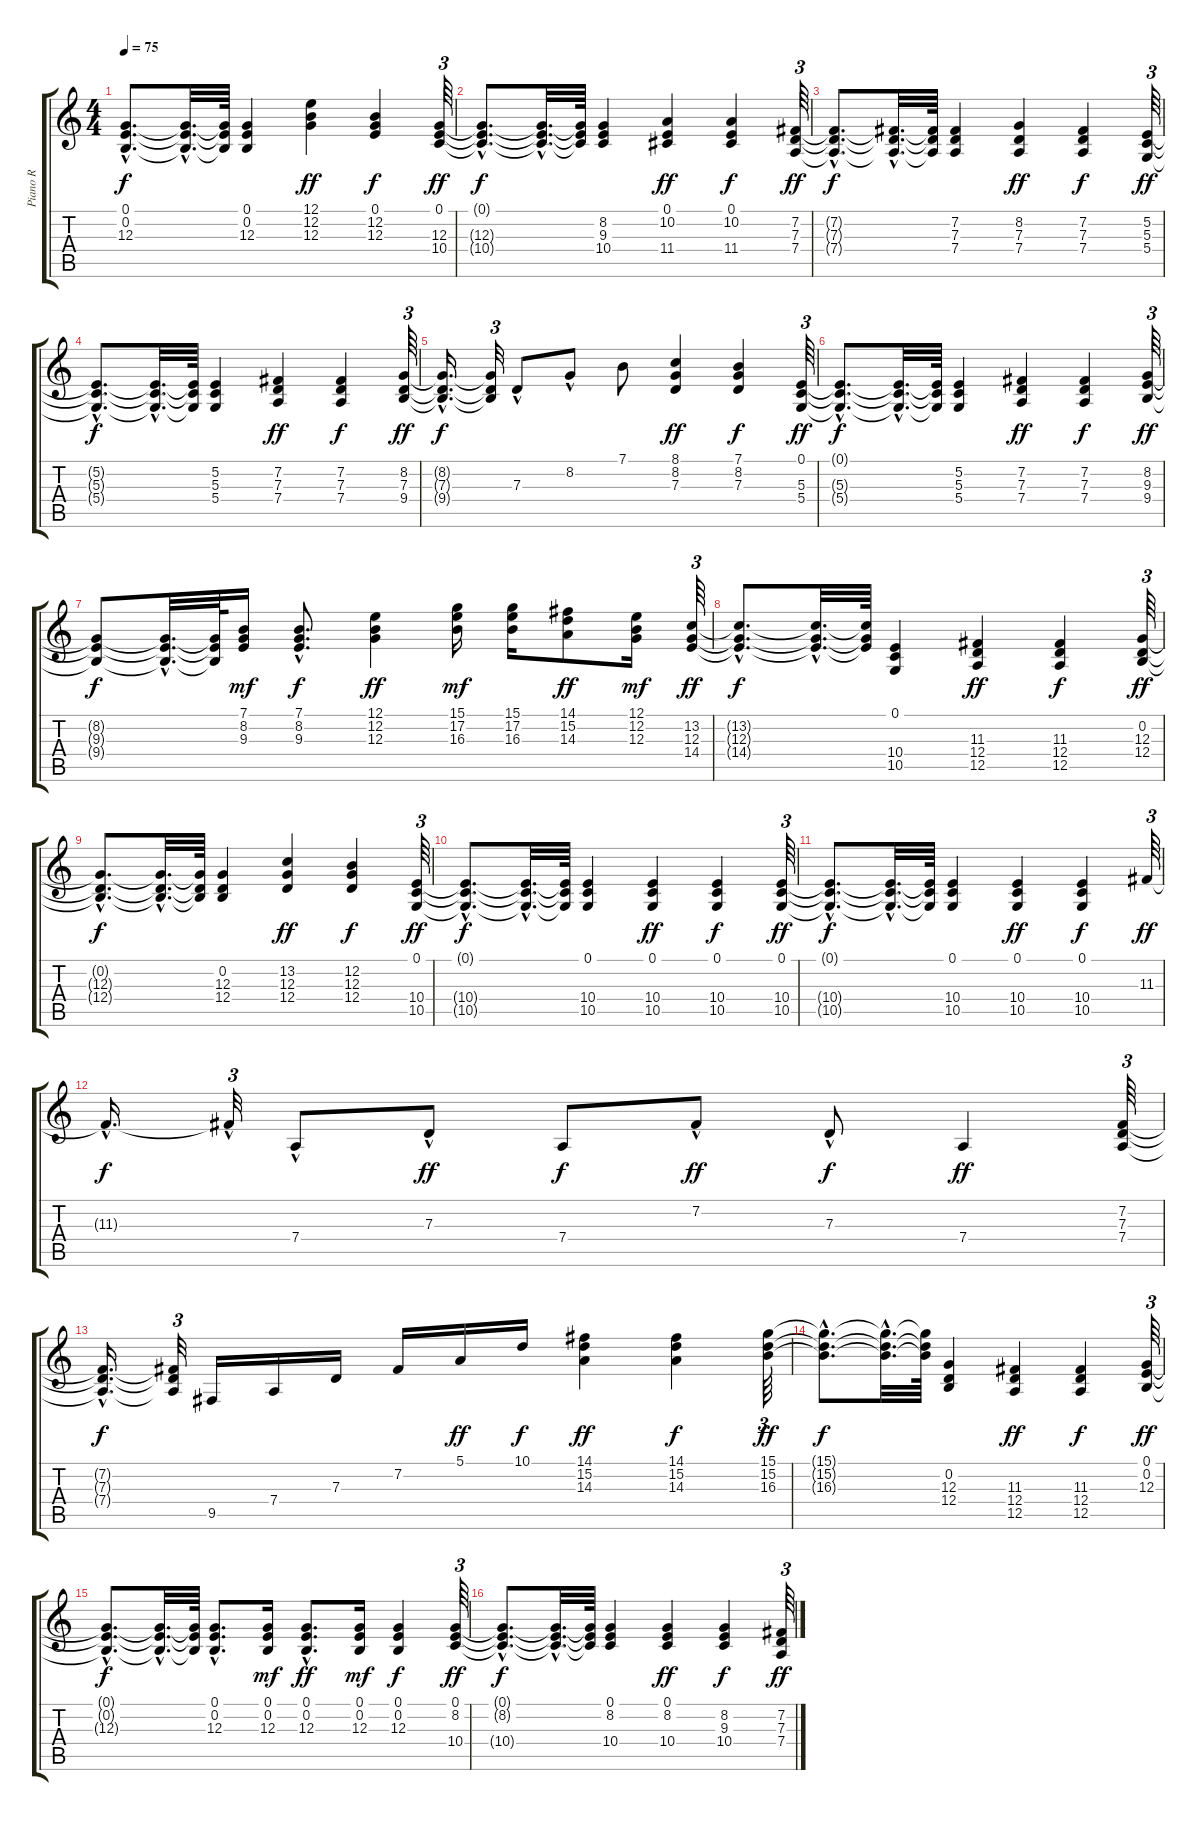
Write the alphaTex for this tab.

\track ("Piano R" "Piano R") {instrument acousticgrandpiano}
\staff {score tabs}
\tuning (E4 B3 G3 D3 A2 E2) {hide}
\ts (4 4)
\tempo 75
\clef g2
\ks c
(0.1{hac t} 0.2{hac t} 12.3{hac t}).8{d dy f} (0.1{hac t} 0.2{hac t} 12.3{hac t}).32{d} (0.1{t} 0.2{t} 12.3{t}).64 (0.1 0.2 12.3).4 (12.1 12.2 12.3).4{dy ff} (0.1 12.2 12.3).4{dy f} (0.1 12.3 10.4).64{tu (3 2) dy ff} |
(0.1{hac t} 12.3{hac t} 10.4{hac t}).8{d dy f} (0.1{hac t} 12.3{hac t} 10.4{hac t}).32{d} (0.1{t} 12.3{t} 10.4{t}).64 (8.2 9.3 10.4).4 (0.1 10.2 11.4).4{dy ff} (0.1 10.2 11.4).4{dy f} (7.2 7.3 7.4).64{tu (3 2) dy ff} |
(7.2{hac t} 7.3{hac t} 7.4{hac t}).8{d dy f} (7.2{hac t} 7.3{hac t} 7.4{hac t}).32{d} (7.2{t} 7.3{t} 7.4{t}).64 (7.2 7.3 7.4).4 (8.2 7.3 7.4).4{dy ff} (7.2 7.3 7.4).4{dy f} (5.2 5.3 5.4).64{tu (3 2) dy ff} |
(5.2{hac t} 5.3{hac t} 5.4{hac t}).8{d dy f} (5.2{hac t} 5.3{hac t} 5.4{hac t}).32{d} (5.2{t} 5.3{t} 5.4{t}).64 (5.2 5.3 5.4).4 (7.2 7.3 7.4).4{dy ff} (7.2 7.3 7.4).4{dy f} (8.2 7.3 9.4).64{tu (3 2) dy ff} |
(8.2{hac t} 7.3{hac t} 9.4{hac t}).16{d dy f} (8.2{t} 7.3{t} 9.4{t}).32{tu (3 2)} 7.3{hac}.8 8.2{hac}.8 7.1.8 (8.1 8.2 7.3).4{dy ff} (7.1 8.2 7.3).4{dy f} (0.1 5.3 5.4).64{tu (3 2) dy ff} |
(0.1{hac t} 5.3{hac t} 5.4{hac t}).8{d dy f} (0.1{hac t} 5.3{hac t} 5.4{hac t}).32{d} (0.1{t} 5.3{t} 5.4{t}).64 (5.2 5.3 5.4).4 (7.2 7.3 7.4).4{dy ff} (7.2 7.3 7.4).4{dy f} (8.2 9.3 9.4).64{tu (3 2) dy ff} |
(8.2{t} 9.3{t} 9.4{t}).8{dy f} (8.2{hac t} 9.3{hac t} 9.4{hac t}).32{d} (8.2{t} 9.3{t} 9.4{t}).64 (7.1 8.2 9.3).16{dy mf} (7.1{hac} 8.2{hac} 9.3{hac}).8{d dy f} (12.1 12.2 12.3).4{dy ff} (15.1 17.2 16.3).16{dy mf} (15.1 17.2 16.3).16 (14.1 15.2 14.3).8{dy ff} (12.1 12.2 12.3).16{dy mf} (13.2 12.3 14.4).64{tu (3 2) dy ff} |
(13.2{hac t} 12.3{hac t} 14.4{hac t}).8{d dy f} (13.2{hac t} 12.3{hac t} 14.4{hac t}).32{d} (13.2{t} 12.3{t} 14.4{t}).64 (0.1 10.4 10.5).4 (11.3 12.4 12.5).4{dy ff} (11.3 12.4 12.5).4{dy f} (0.2 12.3 12.4).64{tu (3 2) dy ff} |
(0.2{hac t} 12.3{hac t} 12.4{hac t}).8{d dy f} (0.2{hac t} 12.3{hac t} 12.4{hac t}).32{d} (0.2{t} 12.3{t} 12.4{t}).64 (0.2 12.3 12.4).4 (13.2 12.3 12.4).4{dy ff} (12.2 12.3 12.4).4{dy f} (0.1 10.4 10.5).64{tu (3 2) dy ff} |
(0.1{hac t} 10.4{hac t} 10.5{hac t}).8{d dy f} (0.1{hac t} 10.4{hac t} 10.5{hac t}).32{d} (0.1{t} 10.4{t} 10.5{t}).64 (0.1 10.4 10.5).4 (0.1 10.4 10.5).4{dy ff} (0.1 10.4 10.5).4{dy f} (0.1 10.4 10.5).64{tu (3 2) dy ff} |
(0.1{hac t} 10.4{hac t} 10.5{hac t}).8{d dy f} (0.1{hac t} 10.4{hac t} 10.5{hac t}).32{d} (0.1{t} 10.4{t} 10.5{t}).64 (0.1 10.4 10.5).4 (0.1 10.4 10.5).4{dy ff} (0.1 10.4 10.5).4{dy f} 11.3.64{tu (3 2) dy ff} |
11.3{hac t}.16{d dy f} 11.3{hac t}.32{tu (3 2)} 7.4{hac}.8 7.3{hac}.8{dy ff} 7.4.8{dy f} 7.2{hac}.8{dy ff} 7.3{hac}.8{dy f} 7.4.4{dy ff} (7.2 7.3 7.4).64{tu (3 2)} |
(7.2{hac t} 7.3{hac t} 7.4{hac t}).16{d dy f} (7.2{t} 7.3{t} 7.4{t}).32{tu (3 2)} 9.5.16 7.4.16 7.3.16 7.2.16 5.1.16{dy ff} 10.1.16{dy f} (14.1 15.2 14.3).4{dy ff} (14.1 15.2 14.3).4{dy f} (15.1 15.2 16.3).64{tu (3 2) dy ff} |
(15.1{hac t} 15.2{hac t} 16.3{hac t}).8{d dy f} (15.1{hac t} 15.2{hac t} 16.3{hac t}).32{d} (15.1{t} 15.2{t} 16.3{t}).64 (0.2 12.3 12.4).4 (11.3 12.4 12.5).4{dy ff} (11.3 12.4 12.5).4{dy f} (0.1 0.2 12.3).64{tu (3 2) dy ff} |
(0.1{hac t} 0.2{hac t} 12.3{hac t}).8{d dy f} (0.1{hac t} 0.2{hac t} 12.3{hac t}).32{d} (0.1{t} 0.2{t} 12.3{t}).64 (0.1{hac} 0.2{hac} 12.3{hac}).8{d} (0.1 0.2 12.3).16{dy mf} (0.1{hac} 0.2{hac} 12.3{hac}).8{d dy ff} (0.1 0.2 12.3).16{dy mf} (0.1 0.2 12.3).4{dy f} (0.1 8.2 10.4).64{tu (3 2) dy ff} |
(0.1{hac t} 8.2{hac t} 10.4{hac t}).8{d dy f} (0.1{hac t} 8.2{hac t} 10.4{hac t}).32{d} (0.1{t} 8.2{t} 10.4{t}).64 (0.1 8.2 10.4).4 (0.1 8.2 10.4).4{dy ff} (8.2 9.3 10.4).4{dy f} (7.2 7.3 7.4).64{tu (3 2) dy ff}
